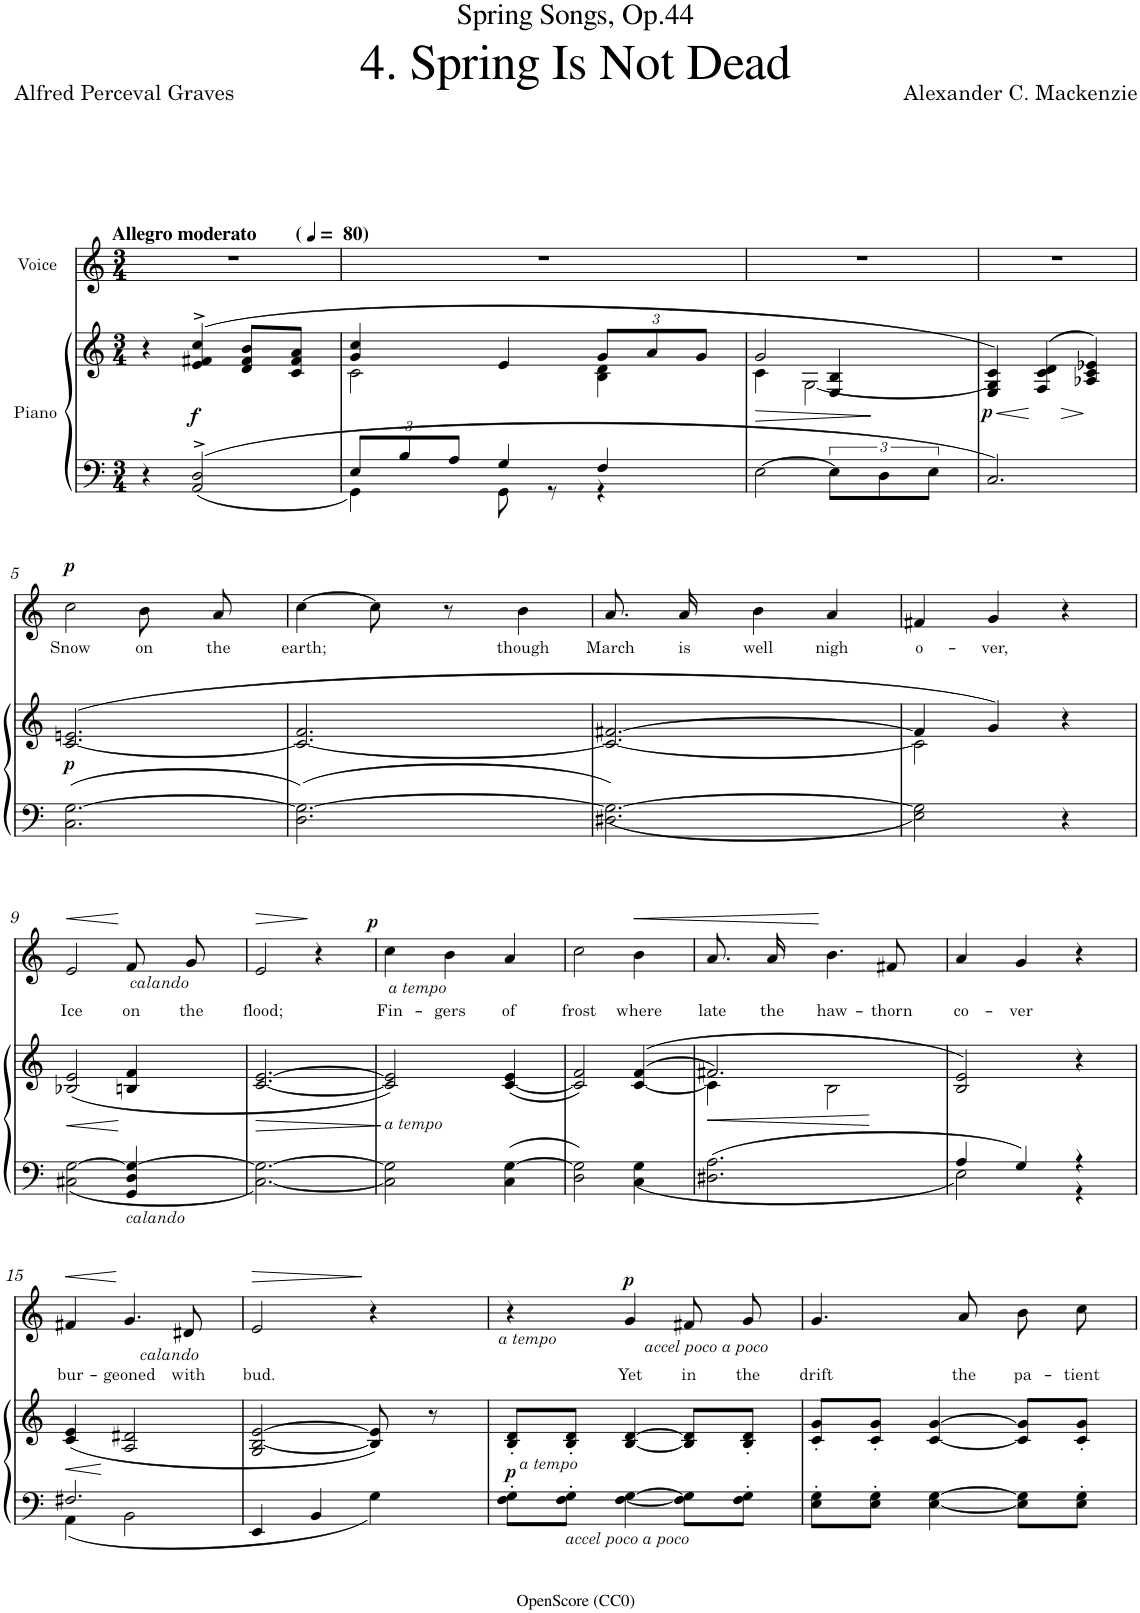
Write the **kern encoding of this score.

**kern	**kern	**dynam	**kern	**text	**dynam
*part2	*part2	*part2	*part1	*part1	*part1
*staff3	*staff2	*staff2/3	*staff1	*staff1	*staff1
*I"Piano	*	*	*I"Voice	*	*
*I'Pno	*	*	*	*	*
*clefF4	*clefG2	*	*clefG2	*	*
*k[]	*k[]	*	*k[]	*	*
*M3/4	*M3/4	*	*M3/4	*	*
*MM80	*MM80	*	*MM80	*	*
=1	=1	=1	=1	=1	=1
!	!	!	!LO:TX:a:B:t=Allegro moderato        (	!	!
!	!	!	!LO:TX:a:B:t=)	!	!
4r	4r	.	2.r	.	.
!	!	!LO:DY:b	!	!	!
2AA/^> 2D/^>	(4e/^> 4f#X/^> 4cc/^>	f	.	.	.
.	8d/ 8f#/ 8b/L	.	.	.	.
.	8c/ 8f#/ 8a/J	.	.	.	.
=2	=2	=2	=2	=2	=2
*Xbrackettup	*	*	*	*	*
*^	*^	*	*	*	*
12E/L	4GG\	4g/ 4cc/	2c\	.	2.r	.	.
12B/	.	.	.	.	.	.	.
12A/J	.	.	.	.	.	.	.
4G/	8GG\	4e/	.	.	.	.	.
.	8r	.	.	.	.	.	.
*	*	*Xbrackettup	*	*	*	*	*
4F/	4r	12g/L	4B\ 4d\	.	.	.	.
.	.	12a/	.	.	.	.	.
.	.	12g/J	.	.	.	.	.
*v	*v	*	*	*	*	*	*
=3	=3	=3	=3	=3	=3	=3
[2E\	2g/	4c\	.	2.r	.	.
.	.	[2G\	.	.	.	.
*brackettup	*	*	*	*	*	*
12E\L]	4E/ 4B/	.	.	.	.	.
12D\	.	.	.	.	.	.
12E\J	.	.	.	.	.	.
*	*v	*v	*	*	*	*
=4	=4	=4	=4	=4	=4
!	!	!LO:HP:b	!	!	!
!	!	!LO:DY:n=1:b	!	!	!
2.C/	4E/ 4G/] 4c/)	< p	2.r	.	.
!	!	!LO:HP:n=1:b	!	!	!
.	(>4F/ 4c/ 4d/	[ >	.	.	.
.	4A-X/ 4c/ 4e-X/)	.	.	.	.
.	.	]	.	.	.
!!LO:LB:g=z
=5	=5	=5	=5	=5	=5
!	!	!LO:DY:b	!	!LO:LY:b	!LO:DY:a
2.C\ [2.G\	([2.c/ 2.en/	p	2cc\	Snow	p
!	!	!	!	!LO:LY:b	!
.	.	.	8b/L	on	.
!	!	!	!	!LO:LY:b	!
.	.	.	8a/J	the	.
=6	=6	=6	=6	=6	=6
!	!	!	!	!LO:LY:b	!
2.D\ 2.G\_	2.c/_ 2.f/	.	[4cc\	earth;	.
.	.	.	8cc\]	.	.
.	.	.	8r	.	.
!	!	!	!	!LO:LY:b	!
.	.	.	4b\	though	.
=7	=7	=7	=7	=7	=7
!	!	!	!	!LO:LY:b	!
2.D#X\ 2.G\_	2.c/_ [2.f#X/	.	8.a/L	March	.
!	!	!	!	!LO:LY:b	!
.	.	.	16a/Jk	is	.
!	!	!	!	!LO:LY:b	!
.	.	.	4b\	well	.
!	!	!	!	!LO:LY:b	!
.	.	.	4a/	nigh	.
=8	=8	=8	=8	=8	=8
*	*^	*	*	*	*
!	!	!	!	!	!LO:LY:b	!
2E\ 2G\]	4f#/]	2c\]	.	4f#X/	o-	.
!	!	!	!	!	!LO:LY:b	!
.	4g/)	.	.	4g/	-ver,	.
4r	4r	4ryy	.	4r	.	.
!!LO:LB:g=z
=9	=9	=9	=9	=9	=9	=9
!	!	!	!LO:HP:b	!	!LO:LY:b	!LO:HP:b
*	*v	*v	*	*	*	*
2C#X\ [2G\	(2B-X/ 2e/	<	2e/	Ice	<
!	!	!	!LO:TX:b:i:t=calando	!	!
!LO:TX:b:i:t=calando	!	!	!	!	!
!	!	!	!	!LO:LY:b	!
4GG/ 4D/ 4G/_	4Bn/ 4f/	[	8f/L	on	[
!	!	!	!	!LO:LY:b	!
.	.	.	8g/J	the	.
=10	=10	=10	=10	=10	=10
!	!	!LO:HP:b	!	!LO:LY:b	!LO:HP:b
[2.C\ 2.G\_	[2.c/ [2.e/	>	2e/	flood;	>
.	.	.	4r	.	]
.	.	]	.	.	.
=11	=11	=11	=11	=11	=11
!	!	!	!LO:TX:b:i:t=a tempo	!	!
!	!LO:TX:b:i:t=a tempo	!	!	!	!
!	!	!	!	!LO:LY:b	!LO:DY:a
2C\] 2G\]	2c/] 2e/])	.	4cc\	Fin-	p
!	!	!	!	!LO:LY:b	!
.	.	.	4b\	-gers	.
!	!	!	!	!LO:LY:b	!
4C\ [4G\	([4c/ 4e/	.	4a/	of	.
=12	=12	=12	=12	=12	=12
!	!	!	!	!LO:LY:b	!
2D\ 2G\]	2c/] 2f/)	.	2cc\	frost	.
!	!	!	!	!LO:LY:b	!LO:HP:b
4C\ 4G\	(>([<4c/ 4f/	.	4b\	where	<
=13	=13	=13	=13	=13	=13
!	!	!LO:HP:b	!	!LO:LY:b	!
*	*^	*	*	*	*
2.D#X\ 2.A\	2.f#X/)	4c\]	<	8.a/L	late	.
!	!	!	!	!	!LO:LY:b	!
.	.	.	.	16a/Jk	the	.
!	!	!	!	!	!LO:LY:b	!
.	.	2B\	.	4.b\	haw-	[
!	!	!	!	!	!LO:LY:b	!
.	.	.	.	8f#X/	-thorn	.
*	*v	*v	*	*	*	*
.	.	[	.	.	.
=14	=14	=14	=14	=14	=14
*^	*	*	*	*	*
!	!	!	!	!	!LO:LY:b	!
4A/	2E\	2B/ 2e/)	.	4a/	co-	.
!	!	!	!	!	!LO:LY:b	!
4G/	.	.	.	4g/	-ver	.
4r	4r	4r	.	4r	.	.
!!LO:LB:g=z
=15	=15	=15	=15	=15	=15	=15
!	!	!	!LO:HP:b	!	!LO:LY:b	!LO:HP:b
2.F#X/	4AA\	(4c/ 4e/	<	4f#X/	bur-	<
!	!	!	!	!LO:TX:b:i:t=calando	!	!
!	!	!	!	!	!LO:LY:b	!
.	2BB\	2A/ 2d#X/	.	4.g/	-geoned	[
!	!	!	!	!	!LO:LY:b	!
.	.	.	.	8d#X/	with	.
*v	*v	*	*	*	*	*
.	.	[	.	.	.
=16	=16	=16	=16	=16	=16
!	!	!	!	!LO:LY:b	!LO:HP:b
4EE/	2G/ [2B/ [2e/	.	2e/	bud.	>
4BB/	.	.	.	.	.
4G\	8B/] 8e/])	.	4r	.	]
.	8r	.	.	.	.
=17	=17	=17	=17	=17	=17
!	!	!	!LO:TX:b:i:t=a tempo	!	!
!	!LO:TX:b:i:t=a tempo	!	!	!	!
!	!	!LO:DY:b	!	!	!
8F\' 8G\'L	8B/' 8d/'L	p	4r	.	.
!LO:TX:b:i:t=accel poco a poco	!	!	!	!	!
8F\' 8G\'J	8B/' 8d/'J	.	.	.	.
!	!	!	!LO:TX:b:i:t=accel poco a poco	!	!
!	!	!	!	!LO:LY:b	!LO:DY:a
[4F\ [4G\	[4B/ [4d/	.	4g/	Yet	p
!	!	!	!	!LO:LY:b	!
8F\] 8G\]L	8B/] 8d/]L	.	8f#X/L	in	.
!	!	!	!	!LO:LY:b	!
8F\' 8G\'J	8B/' 8d/'J	.	8g/J	the	.
=18	=18	=18	=18	=18	=18
!	!	!	!	!LO:LY:b	!
8E\' 8G\'L	8c/' 8g/'L	.	4.g/	drift	.
8E\' 8G\'J	8c/' 8g/'J	.	.	.	.
[4E\ [4G\	[4c/ [4g/	.	.	.	.
!	!	!	!	!LO:LY:b	!
.	.	.	8a/	the	.
!	!	!	!	!LO:LY:b	!
8E\] 8G\]L	8c/] 8g/]L	.	8b\L	pa-	.
!	!	!	!	!LO:LY:b	!
8E\' 8G\'J	8c/' 8g/'J	.	8cc\J	-tient	.
=	=	=	=	=	=
*-	*-	*-	*-	*-	*-
